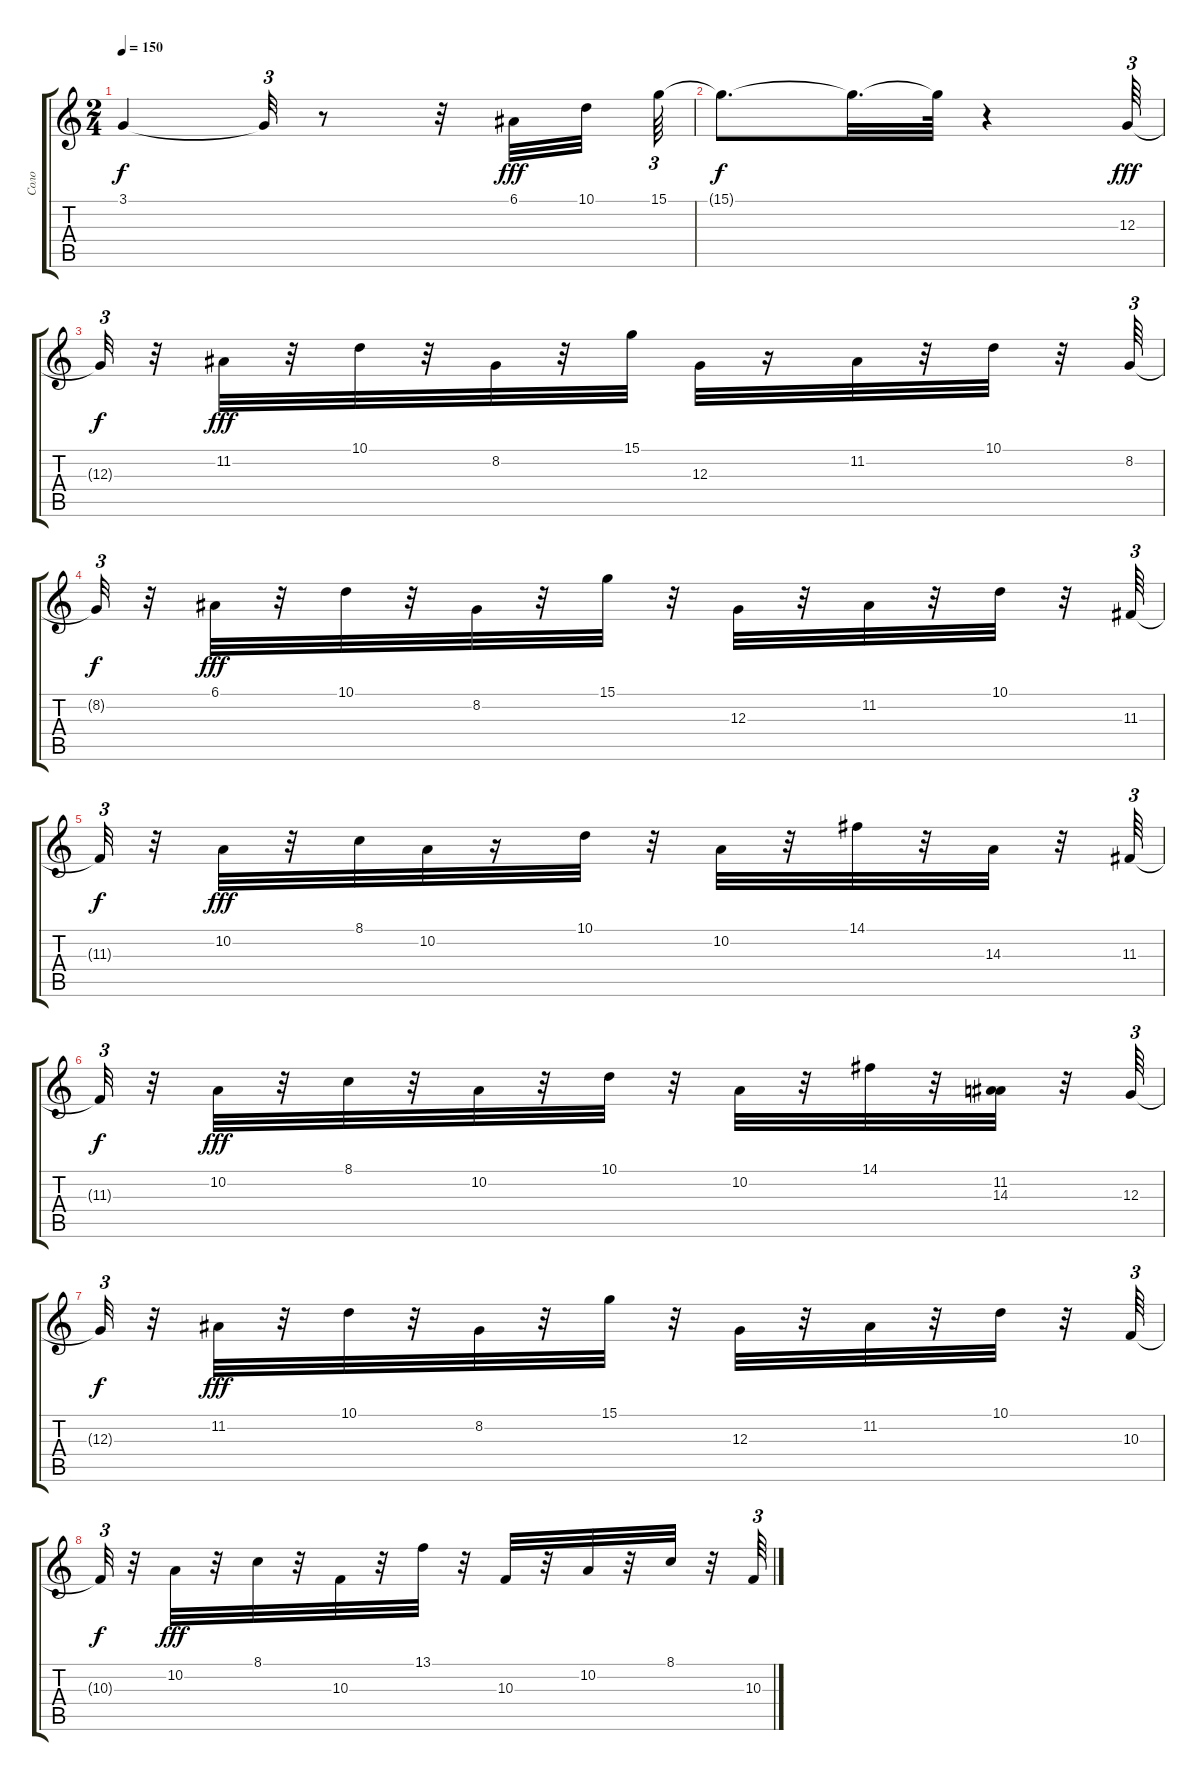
\track ("Соло" "Соло") {instrument accordion}
\staff {score tabs}
\tuning (E4 B3 G3 D3 A2 E2) {hide}
\ts (2 4)
\tempo 150
\clef g2
\ks c
3.1{t}.4{dy f} 3.1{t}.32{tu (3 2)} r.8 r.32 6.1.32{dy fff} 10.1.32{beam splitsecondary} 15.1.64{tu (3 2)} |
15.1{t}.8{d dy f} 15.1{t}.32{d} 15.1{t}.64 r.4 12.3.64{tu (3 2) dy fff} |
12.3{t}.32{tu (3 2) dy f} r.32 11.2.32{dy fff} r.32 10.1.32 r.32 8.2.32 r.32 15.1.32 12.3.32 r.16 11.2.32 r.32 10.1.32 r.32 8.2.64{tu (3 2)} |
8.2{t}.32{tu (3 2) dy f} r.32 6.1.32{dy fff} r.32 10.1.32 r.32 8.2.32 r.32 15.1.32 r.32 12.3.32 r.32 11.2.32 r.32 10.1.32 r.32 11.3.64{tu (3 2)} |
11.3{t}.32{tu (3 2) dy f} r.32 10.2.32{dy fff} r.32 8.1.32 10.2.32 r.16 10.1.32 r.32 10.2.32 r.32 14.1.32 r.32 14.3.32 r.32 11.3.64{tu (3 2)} |
11.3{t}.32{tu (3 2) dy f} r.32 10.2.32{dy fff} r.32 8.1.32 r.32 10.2.32 r.32 10.1.32 r.32 10.2.32 r.32 14.1.32 r.32 (11.2 14.3).32 r.32 12.3.64{tu (3 2)} |
12.3{t}.32{tu (3 2) dy f} r.32 11.2.32{dy fff} r.32 10.1.32 r.32 8.2.32 r.32 15.1.32 r.32 12.3.32 r.32 11.2.32 r.32 10.1.32 r.32 10.3.64{tu (3 2)} |
10.3{t}.32{tu (3 2) dy f} r.32 10.2.32{dy fff} r.32 8.1.32 r.32 10.3.32 r.32 13.1.32 r.32 10.3.32 r.32 10.2.32 r.32 8.1.32 r.32 10.3.64{tu (3 2)}
